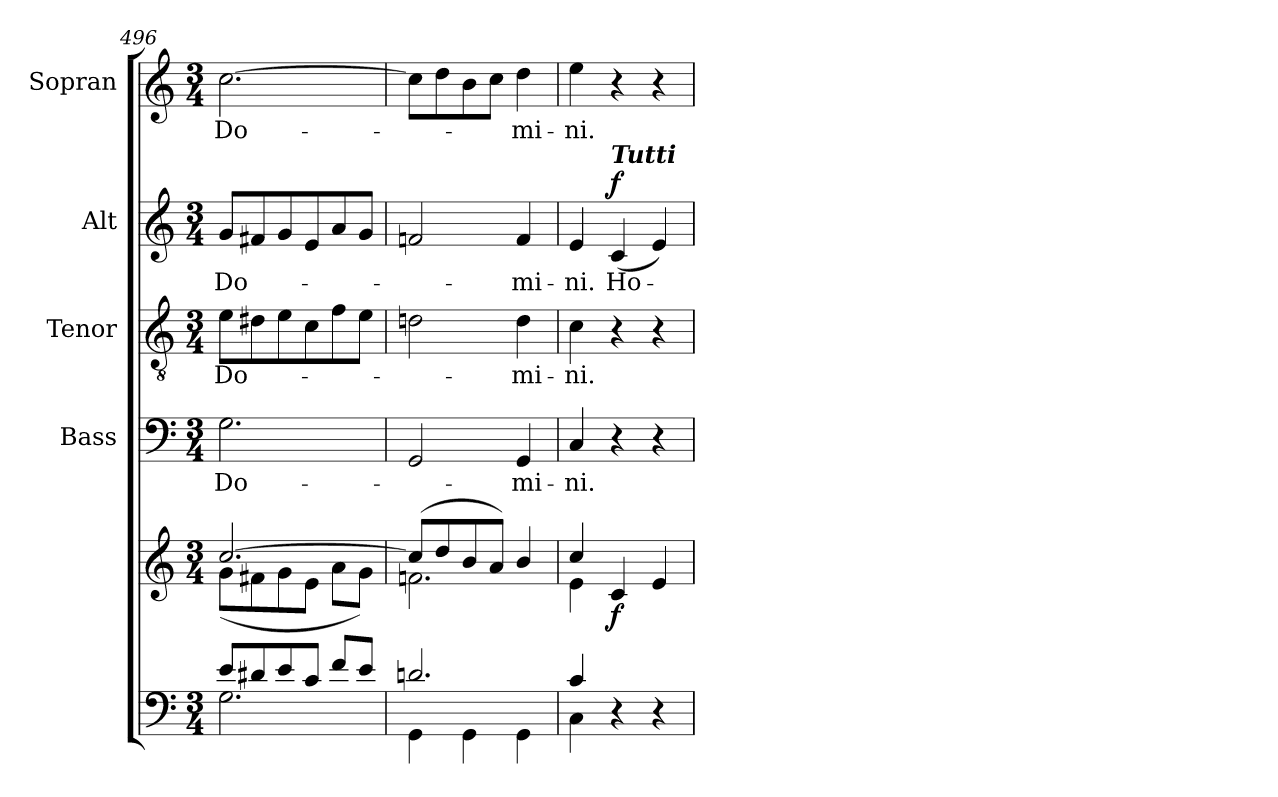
**kern	**kern	**dynam	**kern	**text	**kern	**text	**kern	**text	**dynam	**kern	**text
*part5	*part5	*part5	*part4	*part4	*part3	*part3	*part2	*part2	*part2	*part1	*part1
*staff6	*staff5	*staff5/6	*staff4	*staff4	*staff3	*staff3	*staff2	*staff2	*staff2	*staff1	*staff1
*	*	*	*I"Bass	*	*I"Tenor	*	*I"Alt	*	*	*I"Sopran	*
*	*	*	*I'B.	*	*I'T.	*	*I'A.	*	*	*I'S.	*
*clefF4	*clefG2	*	*clefF4	*	*clefGv2	*	*clefG2	*	*	*clefG2	*
*k[]	*k[]	*	*k[]	*	*k[]	*	*k[]	*	*	*k[]	*
*C:	*C:	*	*C:	*	*C:	*	*C:	*	*	*C:	*
*M3/4	*M3/4	*	*M3/4	*	*M3/4	*	*M3/4	*	*	*M3/4	*
=496	=496	=496	=496	=496	=496	=496	=496	=496	=496	=496	=496
*^	*^	*	*	*	*	*	*	*	*	*	*
!	!	!	!	!	!	!LO:LY:b	!	!LO:LY:b	!	!LO:LY:b	!	!	!LO:LY:b
8e/L	2.G\	[>2.cc/	(>8g\L	.	2.G\	Do-	8e\L	Do-	8g/L	Do-	.	[2.cc\	Do-
8d#X/	.	.	8f#X\	.	.	.	8d#X\	.	8f#X/	.	.	.	.
8e/	.	.	8g\	.	.	.	8e\	.	8g/	.	.	.	.
8c/J	.	.	8e\J	.	.	.	8c\	.	8e/	.	.	.	.
8f/L	.	.	8a\L	.	.	.	8f\	.	8a/	.	.	.	.
8e/J	.	.	8g\J)	.	.	.	8e\J	.	8g/J	.	.	.	.
!!LO:PB:g=z
=497	=497	=497	=497	=497	=497	=497	=497	=497	=497	=497	=497	=497	=497
2.dn/	4GG\	(>8cc/L]	2.fn\	.	2GG/	.	2dn\	.	2fn/	.	.	8cc\L]	.
.	.	8dd/	.	.	.	.	.	.	.	.	.	8dd\	.
.	4GG\	8b/	.	.	.	.	.	.	.	.	.	8b\	.
.	.	8a/J)	.	.	.	.	.	.	.	.	.	8cc\J	.
!	!	!	!	!	!	!LO:LY:b	!	!LO:LY:b	!	!LO:LY:b	!	!	!LO:LY:b
.	4GG\	4b/	.	.	4GG/	-mi-	4d\	-mi-	4f/	-mi-	.	4dd\	-mi-
=498	=498	=498	=498	=498	=498	=498	=498	=498	=498	=498	=498	=498	=498
!	!	!	!	!	!	!LO:LY:b	!	!LO:LY:b	!	!LO:LY:b	!	!	!LO:LY:b
4c/	4C\	4cc/	4e\	.	4C/	-ni.	4c\	-ni.	4e/	-ni.	.	4ee\	-ni.
!	!	!	!	!	!	!	!	!	!LO:TX:a:Bi:t=Tutti	!	!	!	!
!	!	!	!	!LO:DY:b	!	!	!	!	!	!LO:LY:b	!LO:DY:a	!	!
4r	2ryy	4c/	2ryy	f	4r	.	4r	.	(<4c/	Ho-	f	4r	.
4r	.	4e/	.	.	4r	.	4r	.	4e/)	.	.	4r	.
*v	*v	*	*	*	*	*	*	*	*	*	*	*	*
*	*v	*v	*	*	*	*	*	*	*	*	*	*
=	=	=	=	=	=	=	=	=	=	=	=
*-	*-	*-	*-	*-	*-	*-	*-	*-	*-	*-	*-
